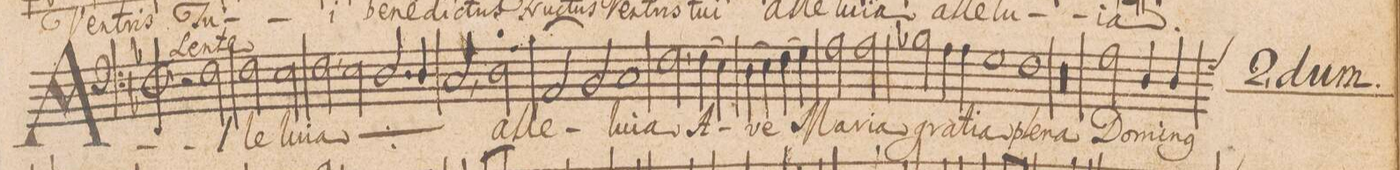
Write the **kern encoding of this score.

**kern	**text
*I"BASSVS.	*
*clefF4	*
*k[b-]	*
*met(C|)	*
*M2/1	*
2r	.
*2\right	*
2F\	Al-
2F\	-le-
2E\	-lu-
=2-	=2-
2F,\	-ia
*	*ij
2E\	Al-
2.D/	-le-
4D/	-lu-
=3-	=3-
2C,/	-ia
*	*Xij
2D\	al-
(>2AA/	-le-
2BB-/)	.
=4-	=4-
1C	-lu-
2F,\	-ia
(>4F\	A-
4E\)	.
=5-	=5-
(>4D\	-ve
4E\)	.
(>4F\	Ma-
4G\)	.
2A\	-ri-
2A\	-a
=6-	=6-
2B-X\	gra-
4A\	-ti-
4A\	-a
1G	ple-
=7-	=7-
1F	-na
00r	.
=8-	=8-
=9-	=9-
2A\	Do-
4D/	-mi-
*custos:G	*
4D/	-n(us)
=10-	=10-
*-	*-
